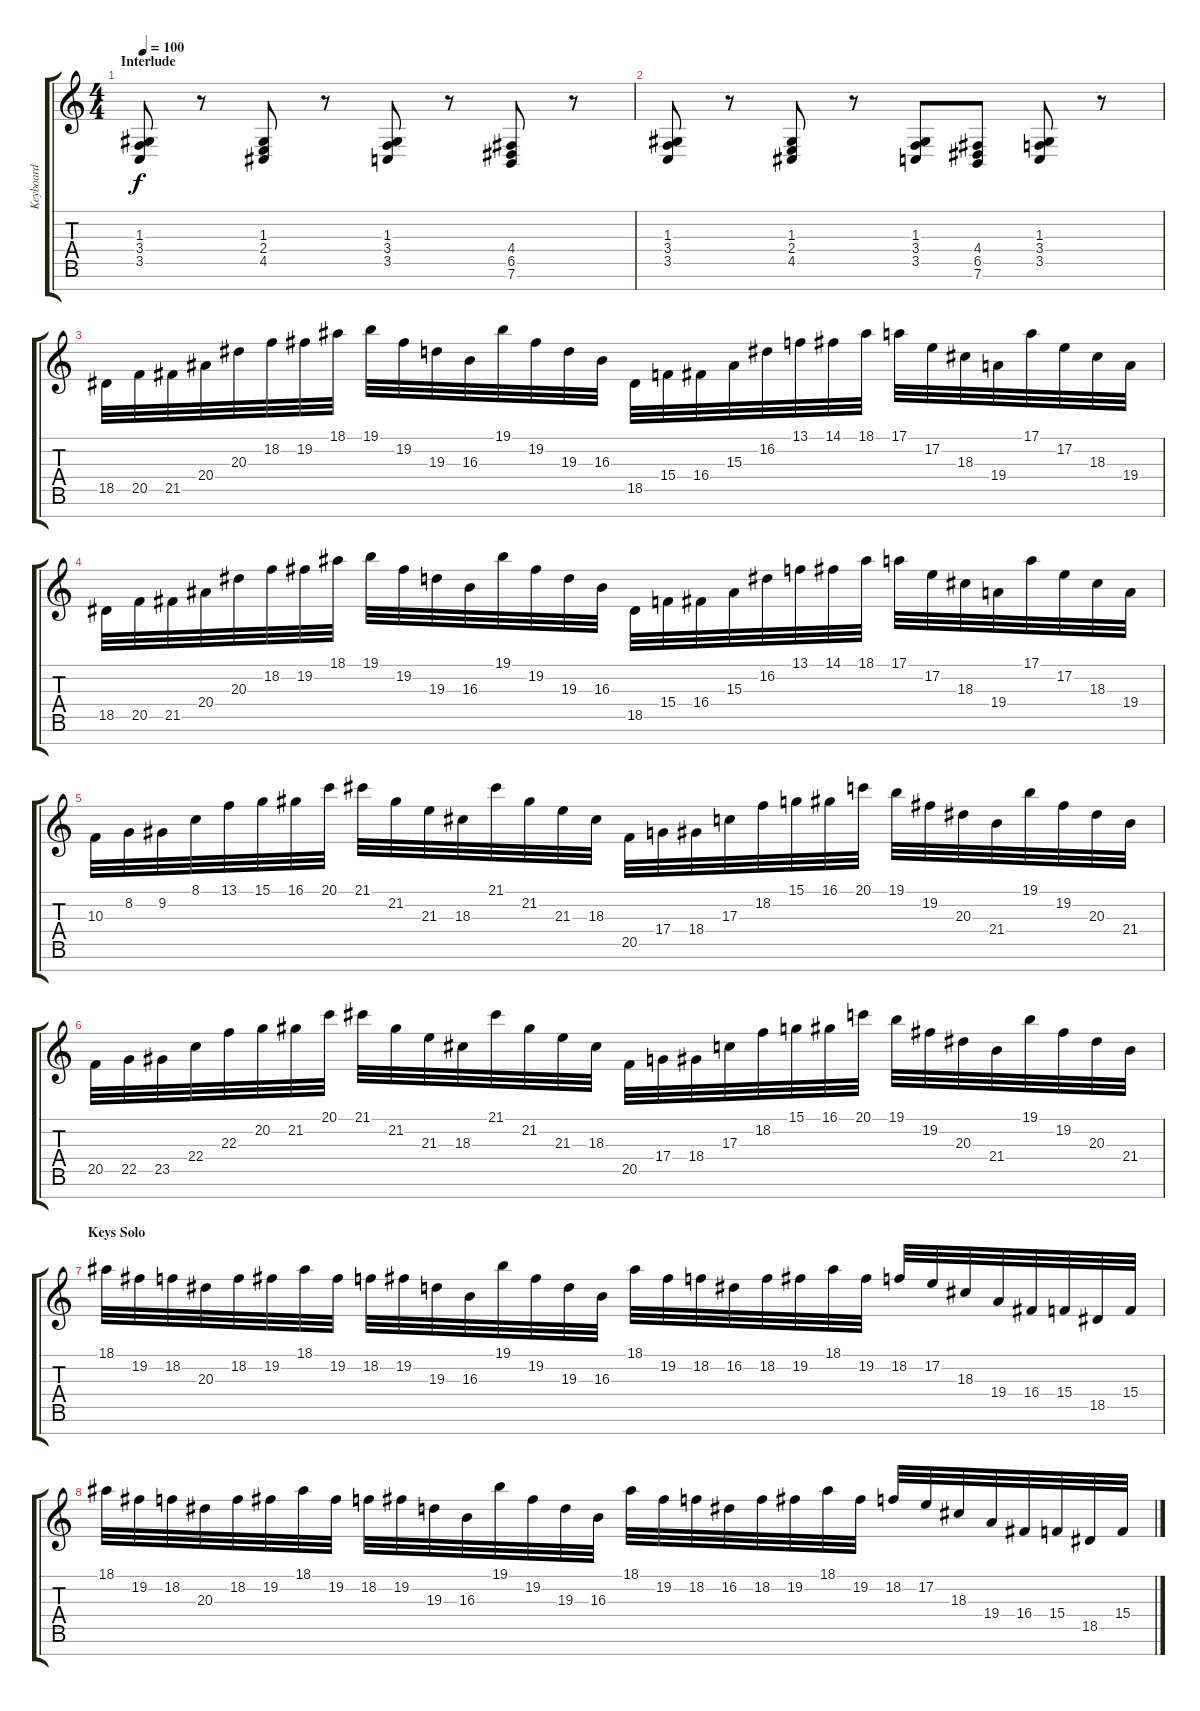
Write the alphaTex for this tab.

\track ("Keyboard" "Keyboard") {instrument stringensemble1}
\staff {score tabs}
\tuning (E4 B3 G3 D3 A2 E2 B1) {hide}
\ts (4 4)
\section ("" "Interlude")
\tempo 100
\clef g2
\ks c
(1.3 3.4 3.5).8{dy f volume 16} r.8 (1.3 2.4 4.5).8 r.8 (1.3 3.4 3.5).8 r.8 (4.4 6.5 7.6).8 r.8 |
(1.3 3.4 3.5).8 r.8 (1.3 2.4 4.5).8 r.8 (1.3 3.4 3.5).8 (4.4 6.5 7.6).8 (1.3 3.4 3.5).8 r.8 |
18.5.32{instrument harpsichord} 20.5.32 21.5.32 20.4.32 20.3.32 18.2.32 19.2.32 18.1.32 19.1.32 19.2.32 19.3.32 16.3.32 19.1.32 19.2.32 19.3.32 16.3.32 18.5.32 15.4.32 16.4.32 15.3.32 16.2.32 13.1.32 14.1.32 18.1.32 17.1.32 17.2.32 18.3.32 19.4.32 17.1.32 17.2.32 18.3.32 19.4.32 |
18.5.32 20.5.32 21.5.32 20.4.32 20.3.32 18.2.32 19.2.32 18.1.32 19.1.32 19.2.32 19.3.32 16.3.32 19.1.32 19.2.32 19.3.32 16.3.32 18.5.32 15.4.32 16.4.32 15.3.32 16.2.32 13.1.32 14.1.32 18.1.32 17.1.32 17.2.32 18.3.32 19.4.32 17.1.32 17.2.32 18.3.32 19.4.32 |
10.3.32 8.2.32 9.2.32 8.1.32 13.1.32 15.1.32 16.1.32 20.1.32 21.1.32 21.2.32 21.3.32 18.3.32 21.1.32 21.2.32 21.3.32 18.3.32 20.5.32 17.4.32 18.4.32 17.3.32 18.2.32 15.1.32 16.1.32 20.1.32 19.1.32 19.2.32 20.3.32 21.4.32 19.1.32 19.2.32 20.3.32 21.4.32 |
20.5.32 22.5.32 23.5.32 22.4.32 22.3.32 20.2.32 21.2.32 20.1.32 21.1.32 21.2.32 21.3.32 18.3.32 21.1.32 21.2.32 21.3.32 18.3.32 20.5.32 17.4.32 18.4.32 17.3.32 18.2.32 15.1.32 16.1.32 20.1.32 19.1.32 19.2.32 20.3.32 21.4.32 19.1.32 19.2.32 20.3.32 21.4.32 |
\section ("" "Keys Solo")
18.1.32{instrument lead1square} 19.2.32 18.2.32 20.3.32 18.2.32 19.2.32 18.1.32 19.2.32 18.2.32 19.2.32 19.3.32 16.3.32 19.1.32 19.2.32 19.3.32 16.3.32 18.1.32 19.2.32 18.2.32 16.2.32 18.2.32 19.2.32 18.1.32 19.2.32 18.2.32 17.2.32 18.3.32 19.4.32 16.4.32 15.4.32 18.5.32 15.4.32 |
18.1.32 19.2.32 18.2.32 20.3.32 18.2.32 19.2.32 18.1.32 19.2.32 18.2.32 19.2.32 19.3.32 16.3.32 19.1.32 19.2.32 19.3.32 16.3.32 18.1.32 19.2.32 18.2.32 16.2.32 18.2.32 19.2.32 18.1.32 19.2.32 18.2.32 17.2.32 18.3.32 19.4.32 16.4.32 15.4.32 18.5.32 15.4.32
